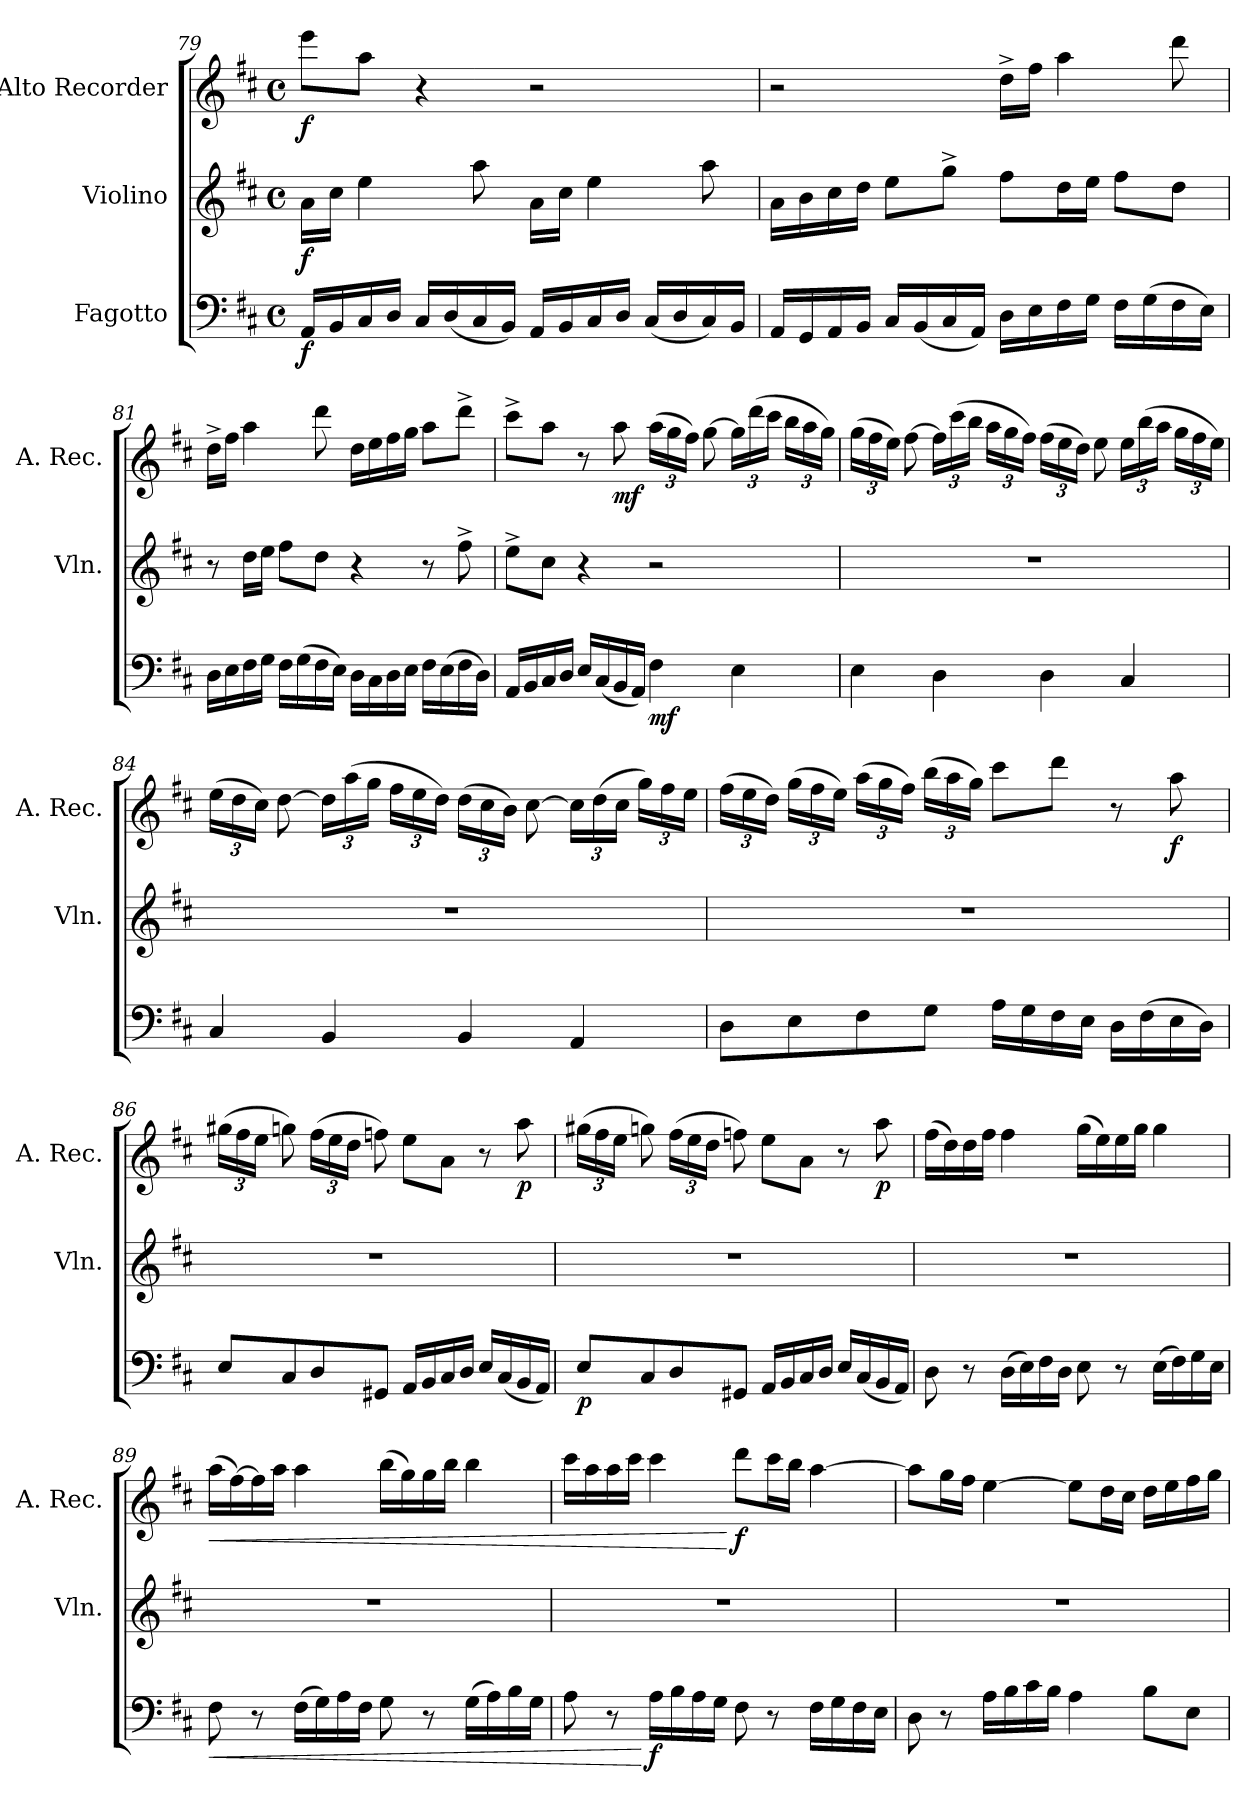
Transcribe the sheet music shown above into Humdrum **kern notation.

**kern	**dynam	**kern	**dynam	**kern	**dynam
*part3	*part3	*part2	*part2	*part1	*part1
*staff3	*staff3	*staff2	*staff2	*staff1	*staff1
*I"Fagotto	*	*I"Violino	*	*I"Alto Recorder	*
*	*	*I'Vln.	*	*I'A. Rec.	*
*clefF4	*	*clefG2	*	*clefG2	*
*k[f#c#]	*	*k[f#c#]	*	*k[f#c#]	*
*M4/4	*	*M4/4	*	*M4/4	*
*met(c)	*	*met(c)	*	*met(c)	*
=79	=79	=79	=79	=79	=79
!	!LO:DY:b	!	!LO:DY:b	!	!LO:DY:b
16AA/LL	f	16a\LL	f	8eee\L	f
16BB/	.	16cc#\JJ	.	.	.
16C#/	.	4ee\	.	8aa\J	.
16D/JJ	.	.	.	.	.
16C#/LL	.	.	.	4r	.
(16D/	.	.	.	.	.
16C#/	.	8aa\	.	.	.
16BB/JJ)	.	.	.	.	.
16AA/LL	.	16a\LL	.	2r	.
16BB/	.	16cc#\JJ	.	.	.
16C#/	.	4ee\	.	.	.
16D/JJ	.	.	.	.	.
(16C#/LL	.	.	.	.	.
16D/	.	.	.	.	.
16C#/)	.	8aa\	.	.	.
16BB/JJ	.	.	.	.	.
=80	=80	=80	=80	=80	=80
16AA/LL	.	16a\LL	.	2r	.
16GG/	.	16b\	.	.	.
16AA/	.	16cc#\	.	.	.
16BB/JJ	.	16dd\JJ	.	.	.
16C#/LL	.	8ee\L	.	.	.
(16BB/	.	.	.	.	.
16C#/	.	8gg^\J	.	.	.
16AA/JJ)	.	.	.	.	.
16D\LL	.	8ff#\L	.	16dd^\LL	.
16E\	.	.	.	16ff#\JJ	.
16F#\	.	16dd\L	.	4aa\	.
16G\JJ	.	16ee\JJ	.	.	.
16F#\LL	.	8ff#\L	.	.	.
(>16G\	.	.	.	.	.
16F#\	.	8dd\J	.	8ddd\	.
16E\JJ)	.	.	.	.	.
=81	=81	=81	=81	=81	=81
16D\LL	.	8r	.	16dd^\LL	.
16E\	.	.	.	16ff#\JJ	.
16F#\	.	16dd\LL	.	4aa\	.
16G\JJ	.	16ee\JJ	.	.	.
16F#\LL	.	8ff#\L	.	.	.
(>16G\	.	.	.	.	.
16F#\	.	8dd\J	.	8ddd\	.
16E\JJ)	.	.	.	.	.
16D\LL	.	4r	.	16dd\LL	.
16C#\	.	.	.	16ee\	.
16D\	.	.	.	16ff#\	.
16E\JJ	.	.	.	16gg\JJ	.
16F#\LL	.	8r	.	8aa\L	.
(>16E\	.	.	.	.	.
16F#\	.	8ff#^\	.	8ddd^\J	.
16D\JJ)	.	.	.	.	.
!!LO:LB:g=z
=82	=82	=82	=82	=82	=82
16AA/LL	.	8ee^\L	.	8ccc#^\L	.
16BB/	.	.	.	.	.
16C#/	.	8cc#\J	.	8aa\J	.
16D/JJ	.	.	.	.	.
16E/LL	.	4r	.	8r	.
(16C#/	.	.	.	.	.
!	!	!	!	!	!LO:DY:b
16BB/	.	.	.	8aa\	mf
16AA/JJ)	.	.	.	.	.
*	*	*	*	*Xbrackettup	*
!	!LO:DY:b	!	!	!	!
4F#\	mf	2r	.	(24aa\LL	.
.	.	.	.	24gg\	.
.	.	.	.	24ff#\JJ)	.
.	.	.	.	[8gg\	.
4E\	.	.	.	24gg\LL]	.
.	.	.	.	(24ddd\	.
.	.	.	.	24ccc#\JJ	.
.	.	.	.	24bb\LL	.
.	.	.	.	24aa\	.
.	.	.	.	24gg\JJ)	.
=83	=83	=83	=83	=83	=83
4E\	.	1r	.	(>24gg\LL	.
.	.	.	.	24ff#\	.
.	.	.	.	24ee\JJ)	.
.	.	.	.	[8ff#\	.
4D\	.	.	.	24ff#\LL]	.
.	.	.	.	(24ccc#\	.
.	.	.	.	24bb\JJ	.
.	.	.	.	24aa\LL	.
.	.	.	.	24gg\	.
.	.	.	.	24ff#\JJ)	.
4D\	.	.	.	(24ff#\LL	.
.	.	.	.	24ee\	.
.	.	.	.	24dd\JJ)	.
.	.	.	.	8ee\	.
4C#/	.	.	.	24ee\LL	.
.	.	.	.	(24bb\	.
.	.	.	.	24aa\JJ	.
.	.	.	.	24gg\LL	.
.	.	.	.	24ff#\	.
.	.	.	.	24ee\JJ)	.
=84	=84	=84	=84	=84	=84
4C#/	.	1r	.	(24ee\LL	.
.	.	.	.	24dd\	.
.	.	.	.	24cc#\JJ)	.
.	.	.	.	[8dd\	.
4BB/	.	.	.	24dd\LL]	.
.	.	.	.	(24aa\	.
.	.	.	.	24gg\JJ	.
.	.	.	.	24ff#\LL	.
.	.	.	.	24ee\	.
.	.	.	.	24dd\JJ)	.
4BB/	.	.	.	(24dd\LL	.
.	.	.	.	24cc#\	.
.	.	.	.	24b\JJ)	.
.	.	.	.	[8cc#\	.
4AA/	.	.	.	24cc#\LL]	.
.	.	.	.	(24dd\	.
.	.	.	.	24cc#\JJ	.
.	.	.	.	24gg\LL)	.
.	.	.	.	24ff#\	.
.	.	.	.	24ee\JJ	.
=85	=85	=85	=85	=85	=85
8D\L	.	1r	.	(24ff#\LL	.
.	.	.	.	24ee\	.
.	.	.	.	24dd\JJ)	.
8E\	.	.	.	(24gg\LL	.
.	.	.	.	24ff#\	.
.	.	.	.	24ee\JJ)	.
8F#\	.	.	.	(24aa\LL	.
.	.	.	.	24gg\	.
.	.	.	.	24ff#\JJ)	.
8G\J	.	.	.	(24bb\LL	.
.	.	.	.	24aa\	.
.	.	.	.	24gg\JJ)	.
16A\LL	.	.	.	8ccc#\L	.
16G\	.	.	.	.	.
16F#\	.	.	.	8ddd\J	.
16E\JJ	.	.	.	.	.
16D\LL	.	.	.	8r	.
(16F#\	.	.	.	.	.
!	!	!	!	!	!LO:DY:b
16E\	.	.	.	8aa\	f
16D\JJ)	.	.	.	.	.
!!LO:LB:g=z
=86	=86	=86	=86	=86	=86
8E/L	.	1r	.	(24gg#X\LL	.
.	.	.	.	24ff#\	.
.	.	.	.	24ee\JJ	.
8C#/	.	.	.	8ggn\)	.
8D/	.	.	.	(24ff#\LL	.
.	.	.	.	24ee\	.
.	.	.	.	24dd\JJ	.
8GG#X/J	.	.	.	8ffn\)	.
16AA/LL	.	.	.	8ee\L	.
16BB/	.	.	.	.	.
16C#/	.	.	.	8a\J	.
16D/JJ	.	.	.	.	.
16E/LL	.	.	.	8r	.
(16C#/	.	.	.	.	.
!	!	!	!	!	!LO:DY:b
16BB/	.	.	.	8aa\	p
16AA/JJ)	.	.	.	.	.
=87	=87	=87	=87	=87	=87
!	!LO:DY:b	!	!	!	!
8E/L	p	1r	.	(24gg#X\LL	.
.	.	.	.	24ff#\	.
.	.	.	.	24ee\JJ	.
8C#/	.	.	.	8ggn\)	.
8D/	.	.	.	(24ff#\LL	.
.	.	.	.	24ee\	.
.	.	.	.	24dd\JJ	.
8GG#X/J	.	.	.	8ffn\)	.
16AA/LL	.	.	.	8ee\L	.
16BB/	.	.	.	.	.
16C#/	.	.	.	8a\J	.
16D/JJ	.	.	.	.	.
16E/LL	.	.	.	8r	.
(16C#/	.	.	.	.	.
!	!	!	!	!	!LO:DY:b
16BB/	.	.	.	8aa\	p
16AA/JJ)	.	.	.	.	.
=88	=88	=88	=88	=88	=88
8D\	.	1r	.	(>16ff#\LL	.
.	.	.	.	16dd\)	.
8r	.	.	.	16dd\	.
.	.	.	.	16ff#\JJ	.
(>16D\LL	.	.	.	4ff#\	.
16E\)	.	.	.	.	.
16F#\	.	.	.	.	.
16D\JJ	.	.	.	.	.
8E\	.	.	.	(>16gg\LL	.
.	.	.	.	16ee\)	.
8r	.	.	.	16ee\	.
.	.	.	.	16gg\JJ	.
(>16E\LL	.	.	.	4gg\	.
16F#\)	.	.	.	.	.
16G\	.	.	.	.	.
16E\JJ	.	.	.	.	.
=89	=89	=89	=89	=89	=89
!	!LO:HP:b	!	!	!	!LO:HP:b
8F#\	<	1r	.	(>16aa\LL	<
.	.	.	.	[16ff#\)	.
8r	.	.	.	16ff#\]	.
.	.	.	.	16aa\JJ	.
(>16F#\LL	.	.	.	4aa\	.
16G\)	.	.	.	.	.
16A\	.	.	.	.	.
16F#\JJ	.	.	.	.	.
8G\	.	.	.	(>16bb\LL	.
.	.	.	.	16gg\)	.
8r	.	.	.	16gg\	.
.	.	.	.	16bb\JJ	.
(>16G\LL	.	.	.	4bb\	.
16A\)	.	.	.	.	.
16B\	.	.	.	.	.
16G\JJ	.	.	.	.	.
=90	=90	=90	=90	=90	=90
8A\	.	1r	.	16ccc#\LL	.
.	.	.	.	16aa\	.
8r	.	.	.	16aa\	.
.	.	.	.	16ccc#\JJ	.
!	!LO:DY:n=1:b	!	!	!	!
16A\LL	[ f	.	.	4ccc#\	.
16B\	.	.	.	.	.
16A\	.	.	.	.	.
16G\JJ	.	.	.	.	.
!	!	!	!	!	!LO:DY:n=1:b
8F#\	.	.	.	8ddd\L	[ f
8r	.	.	.	16ccc#\L	.
.	.	.	.	16bb\JJ	.
16F#\LL	.	.	.	[4aa\	.
16G\	.	.	.	.	.
16F#\	.	.	.	.	.
16E\JJ	.	.	.	.	.
!!LO:LB:g=z
=91	=91	=91	=91	=91	=91
8D\	.	1r	.	8aa\L]	.
8r	.	.	.	16gg\L	.
.	.	.	.	16ff#\JJ	.
16A\LL	.	.	.	[4ee\	.
16B\	.	.	.	.	.
16c#\	.	.	.	.	.
16B\JJ	.	.	.	.	.
4A\	.	.	.	8ee\L]	.
.	.	.	.	16dd\L	.
.	.	.	.	16cc#\JJ	.
8B\L	.	.	.	16dd\LL	.
.	.	.	.	16ee\	.
8E\J	.	.	.	16ff#\	.
.	.	.	.	16gg\JJ	.
=	=	=	=	=	=
*-	*-	*-	*-	*-	*-
